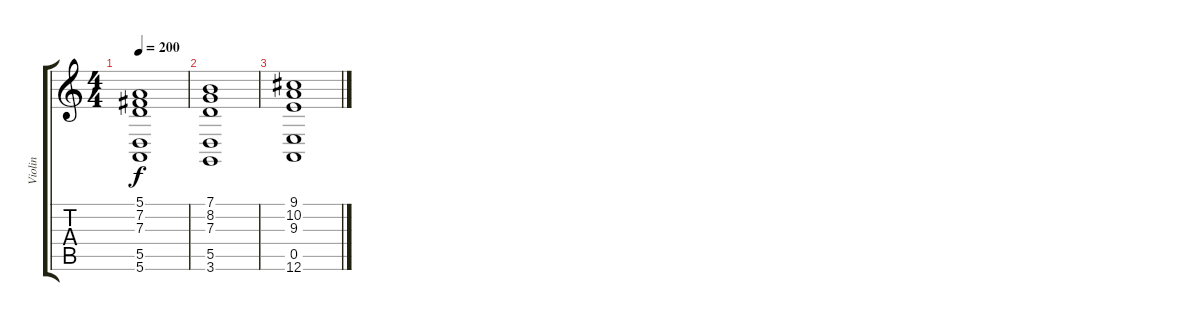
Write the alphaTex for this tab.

\track ("Violin" "Violin") {instrument violin}
\staff {score tabs}
\tuning (E4 B3 G3 D3 A2 E2) {hide}
\ts (4 4)
\tempo 200
\clef g2
\ks c
(5.1 7.2 7.3 5.5 5.6).1{dy f} |
(7.1 8.2 7.3 5.5 3.6).1 |
(9.1 10.2 9.3 0.5 12.6).1
